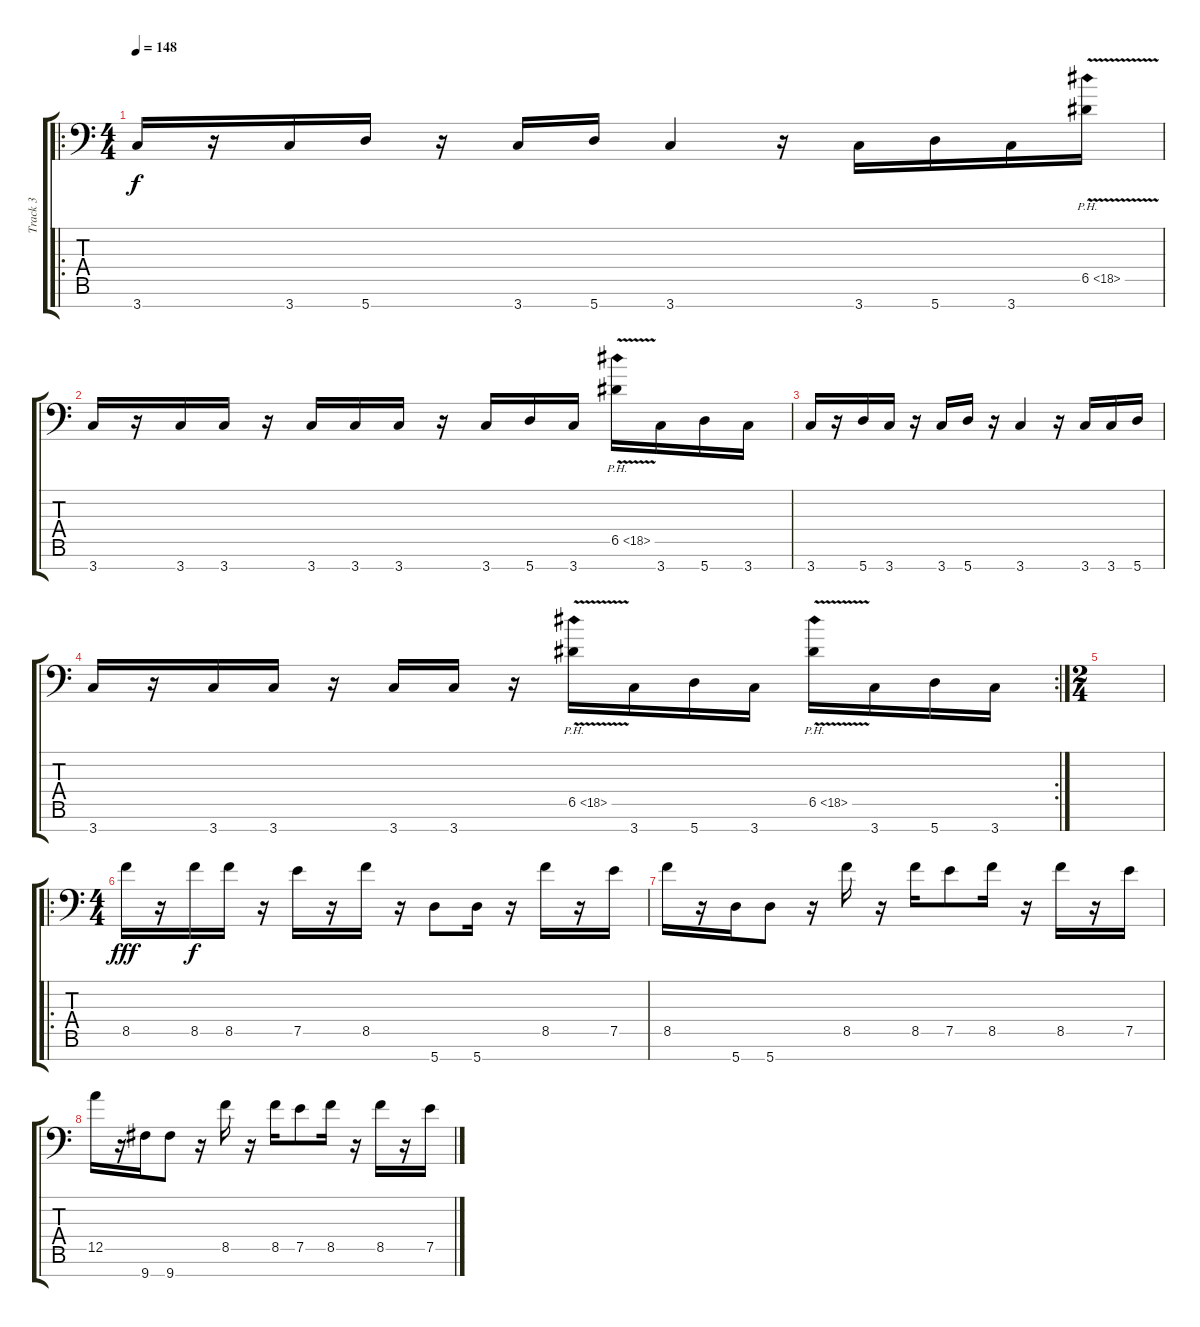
\track ("Track 3" "Track 3") {instrument distortionguitar}
\staff {score tabs}
\tuning (E4 B3 G3 D3 A2 E2 A1) {hide}
\ro
\ts (4 4)
\tempo 148
\clef f4
\ks c
3.7.16{dy f} r.16 3.7.16 5.7.16 r.16 3.7.16 5.7.16 3.7.4 r.16 3.7.16 5.7.16 3.7.16 6.5{ph 12 v}.16 |
3.7.16 r.16 3.7.16 3.7.16 r.16 3.7.16 3.7.16 3.7.16 r.16 3.7.16 5.7.16 3.7.16 6.5{ph 12 v}.16 3.7.16 5.7.16 3.7.16 |
3.7.16 r.16 5.7.16 3.7.16 r.16 3.7.16 5.7.16 r.16 3.7.4 r.16 3.7.16 3.7.16 5.7.16 |
\rc 2
3.7.16 r.16 3.7.16 3.7.16 r.16 3.7.16 3.7.16 r.16 6.5{ph 12 v}.16 3.7.16 5.7.16 3.7.16 6.5{ph 12 v}.16 3.7.16 5.7.16 3.7.16 |
\ts (2 4)
|
\ro
\ts (4 4)
8.5.16{dy fff} r.16 8.5.16{dy f} 8.5.16 r.16 7.5.16 r.16 8.5.16 r.16 5.7.8 5.7.16 r.16 8.5.16 r.16 7.5.16 |
8.5.16 r.16 5.7.16 5.7.8 r.16 8.5.16 r.16 8.5.16 7.5.8 8.5.16 r.16 8.5.16 r.16 7.5.16 |
12.5.16 r.16 9.7.16 9.7.8 r.16 8.5.16 r.16 8.5.16 7.5.8 8.5.16 r.16 8.5.16 r.16 7.5.16
